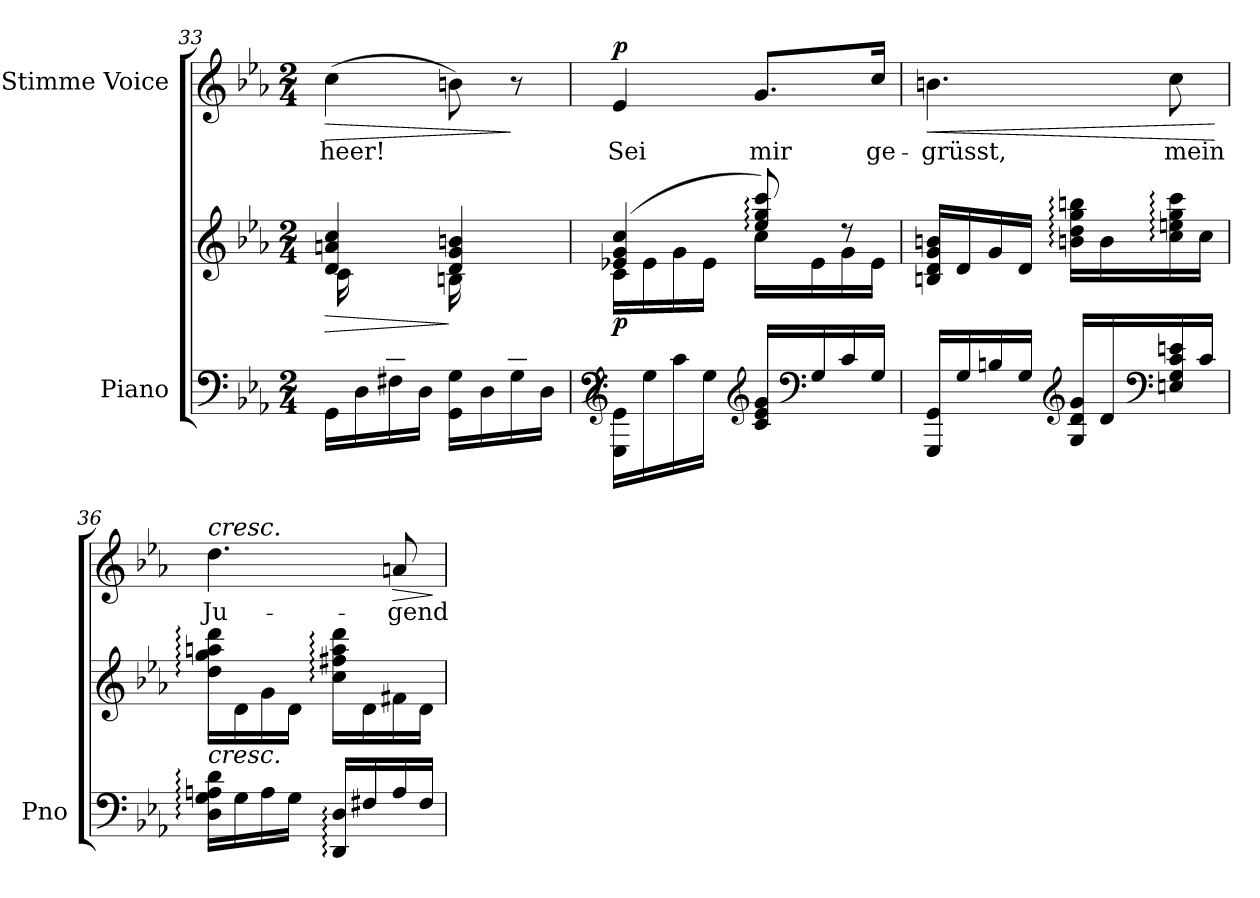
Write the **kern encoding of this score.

**kern	**kern	**dynam	**kern	**text	**dynam
*part2	*part2	*part2	*part1	*part1	*part1
*staff3	*staff2	*staff2/3	*staff1	*staff1	*staff1
*I"Piano	*	*	*I"Stimme Voice	*	*
*I'Pno	*	*	*	*	*
*clefF4	*clefG2	*	*clefG2	*	*
*k[b-e-a-]	*k[b-e-a-]	*	*k[b-e-a-]	*	*
*M2/4	*M2/4	*	*M2/4	*	*
=33	=33	=33	=33	=33	=33
*^	*	*	*	*	*
!	!	!	!LO:HP:b	!	!LO:LY:b	!LO:HP:b
*	*	*^	*	*	*	*
16ryy	16GG\LL	4d/ 4an/ 4cc/	16c\LL	>	(>4cc\	-heer!	>
16An/	16D\	.	8.ryy	.	.	.	.
16d/	16F#X\	.	.	.	.	.	.
16A/JJ	16D\JJ	.	.	.	.	.	.
16ryy	16GG\ 16G\LL	4d/ 4g/ 4bn/	16Bn\LL	]	8bn\)	.	.
16Bn/	16D\	.	8.ryy	.	.	.	.
16d/	16G\	.	.	.	8r	.	]
16B/JJ	16D\JJ	.	.	.	.	.	.
!!LO:PB:g=z
=34	=34	=34	=34	=34	=34	=34	=34
!	!	!	!	!LO:DY:b	!	!LO:LY:b	!LO:DY:a
*v	*v	*	*	*	*	*	*
16GGG\ 16GG\LL	(>4e-X/ 4g/ 4cc/	16c\LL	p	4e-/	Sei	p
16G\	.	16e-\	.	.	.	.
16c\	.	16g\	.	.	.	.
16G\JJ	.	16e-\JJ	.	.	.	.
*clefG2	*	*	*	*	*	*
!	!	!	!	!	!LO:LY:b	!
16c/ 16e-/ 16g/LL	8ee-/: 8gg/: 8ccc/:)	16cc\LL	.	8.g/L	mir	.
*clefF4	*	*	*	*	*	*
16G/	.	16e-\	.	.	.	.
16c/	8r	16g\	.	.	.	.
!	!	!	!	!	!LO:LY:b	!
16G/JJ	.	16e-\JJ	.	16cc/Jk	ge-	.
=35	=35	=35	=35	=35	=35	=35
!	!	!	!	!	!LO:LY:b	!LO:HP:b
*	*v	*v	*	*	*	*
16GGG/ 16GG/LL	16Bn/ 16d/ 16g/ 16bn/LL	.	4.bn\	-grüsst,	<
16G/	16d/	.	.	.	.
16Bn/	16g/	.	.	.	.
16G/JJ	16d/JJ	.	.	.	.
*clefG2	*	*	*	*	*
16G/ 16d/ 16g/LL	16bn\: 16dd\: 16gg\: 16bbn\:LL	.	.	.	.
16d/	16b\	.	.	.	.
*clefF4	*	*	*	*	*
!	!	!	!	!LO:LY:b	!
16En/ 16G/ 16c/ 16en/	16cc\: 16een\: 16gg\: 16ccc\:	.	8cc\	mein	.
16c/JJ	16cc\JJ	.	.	.	.
.	.	.	.	.	[
=36	=36	=36	=36	=36	=36
!	!	!	!LO:TX:a:i:t=cresc.	!	!
!	!LO:TX:b:i:t=cresc.	!	!	!	!
!	!	!	!	!LO:LY:b	!
16D\: 16G\: 16An\: 16d\:LL	16dd\: 16gg\: 16aan\: 16ddd\:LL	.	4.dd\	Ju-	.
16G\	16d\	.	.	.	.
16A\	16g\	.	.	.	.
16G\JJ	16d\JJ	.	.	.	.
16DD/: 16D/:LL	16cc\: 16ff#X\: 16aa\: 16ddd\:LL	.	.	.	.
16F#X/	16d\	.	.	.	.
!	!	!	!	!LO:LY:b	!LO:HP:b
16A/	16f#X\	.	8an/	-gend-	>
16F#/JJ	16d\JJ	.	.	.	.
.	.	.	.	.	]
=	=	=	=	=	=
*-	*-	*-	*-	*-	*-
